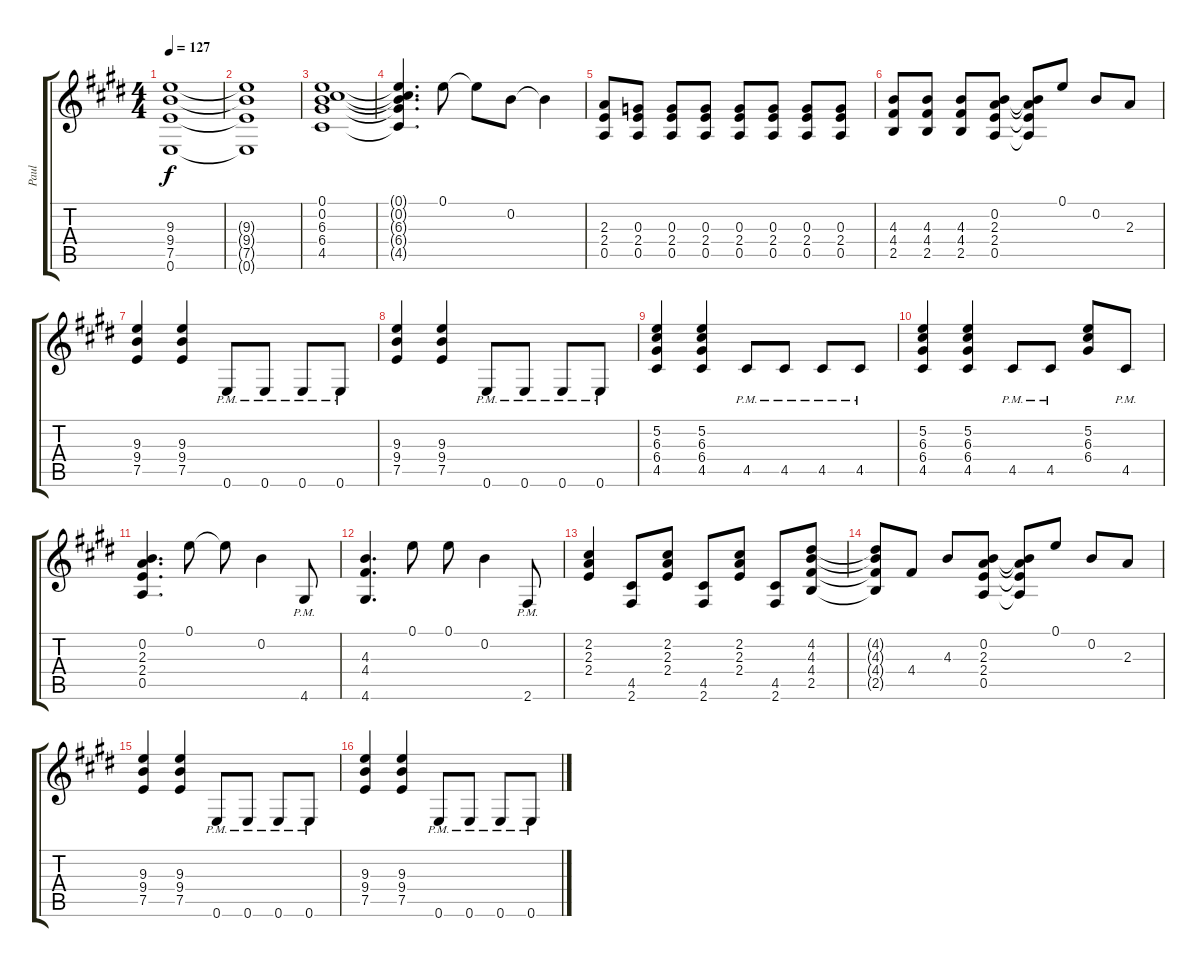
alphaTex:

\track ("Paul " "Paul ") {instrument distortionguitar}
\staff {score tabs}
\tuning (E4 B3 G3 D3 A2 E2) {hide}
\ts (4 4)
\tempo 127
\clef g2
\ks e
(9.3 9.4 7.5 0.6).1{dy f} |
(9.3{t} 9.4{t} 7.5{t} 0.6{t}).1 |
(0.1 0.2 6.3 6.4 4.5).1 |
(0.1{t} 0.2{t} 6.3{t} 6.4{t} 4.5{t}).4{d} 0.1.8 0.1{t}.8 0.2.8 0.2{t}.4 |
(2.3 2.4 0.5).8 (0.3 2.4 0.5).8 (0.3 2.4 0.5).8 (0.3 2.4 0.5).8 (0.3 2.4 0.5).8 (0.3 2.4 0.5).8 (0.3 2.4 0.5).8 (0.3 2.4 0.5).8 |
(4.3 4.4 2.5).8 (4.3 4.4 2.5).8 (4.3 4.4 2.5).8 (0.2 2.3 2.4 0.5).8 (0.2{t} 2.3{t} 2.4{t} 0.5{t}).8 0.1.8 0.2.8 2.3.8 |
(9.3 9.4 7.5).4 (9.3 9.4 7.5).4 0.6{pm}.8 0.6{pm}.8 0.6{pm}.8 0.6{pm}.8 |
(9.3 9.4 7.5).4 (9.3 9.4 7.5).4 0.6{pm}.8 0.6{pm}.8 0.6{pm}.8 0.6{pm}.8 |
(5.2 6.3 6.4 4.5).4 (5.2 6.3 6.4 4.5).4 4.5{pm}.8 4.5{pm}.8 4.5{pm}.8 4.5{pm}.8 |
(5.2 6.3 6.4 4.5).4 (5.2 6.3 6.4 4.5).4 4.5{pm}.8 4.5{pm}.8 (5.2 6.3 6.4).8 4.5{pm}.8 |
(0.2 2.3 2.4 0.5).4{d} 0.1.8 0.1{t}.8 0.2.4 4.6{pm}.8 |
(4.3 4.4 4.6).4{d} 0.1.8 0.1.8 0.2.4 2.6{pm}.8 |
(2.2 2.3 2.4).4 (4.5 2.6).8 (2.2 2.3 2.4).8 (4.5 2.6).8 (2.2 2.3 2.4).8 (4.5 2.6).8 (4.2 4.3 4.4 2.5).8 |
(4.2{t} 4.3{t} 4.4{t} 2.5{t}).8 4.4.8 4.3.8 (0.2 2.3 2.4 0.5).8 (0.2{t} 2.3{t} 2.4{t} 0.5{t}).8 0.1.8 0.2.8 2.3.8 |
(9.3 9.4 7.5).4 (9.3 9.4 7.5).4 0.6{pm}.8 0.6{pm}.8 0.6{pm}.8 0.6{pm}.8 |
(9.3 9.4 7.5).4 (9.3 9.4 7.5).4 0.6{pm}.8 0.6{pm}.8 0.6{pm}.8 0.6{pm}.8
